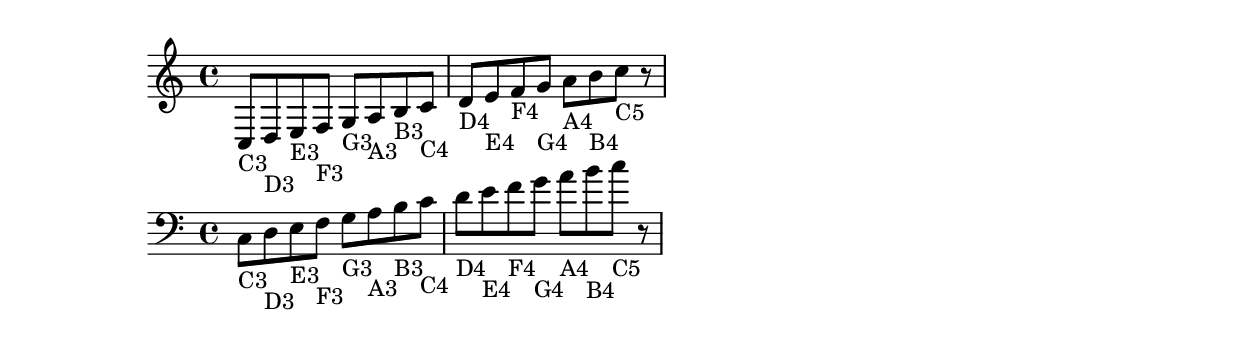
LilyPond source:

% lilypond --pspdfopt=TeX -dcrop fantaisie_impromptu.ly

\version "2.22.2"
\language "english"

\new Staff {
\clef treble

c8-"C3"
d8-"D3"
e8-"E3"
f8-"F3"
g8-"G3"
a8-"A3"
b8-"B3"
c'8-"C4"

d'8-"D4"
e'8-"E4"
f'8-"F4"
g'8-"G4"
a'8-"A4"
b'8-"B4"
c''8-"C5"
r8

}


\new Staff {
\clef bass

c8-"C3"
d8-"D3"
e8-"E3"
f8-"F3"
g8-"G3"
a8-"A3"
b8-"B3"
c'8-"C4"

d'8-"D4"
e'8-"E4"
f'8-"F4"
g'8-"G4"
a'8-"A4"
b'8-"B4"
c''8-"C5"
r8

}